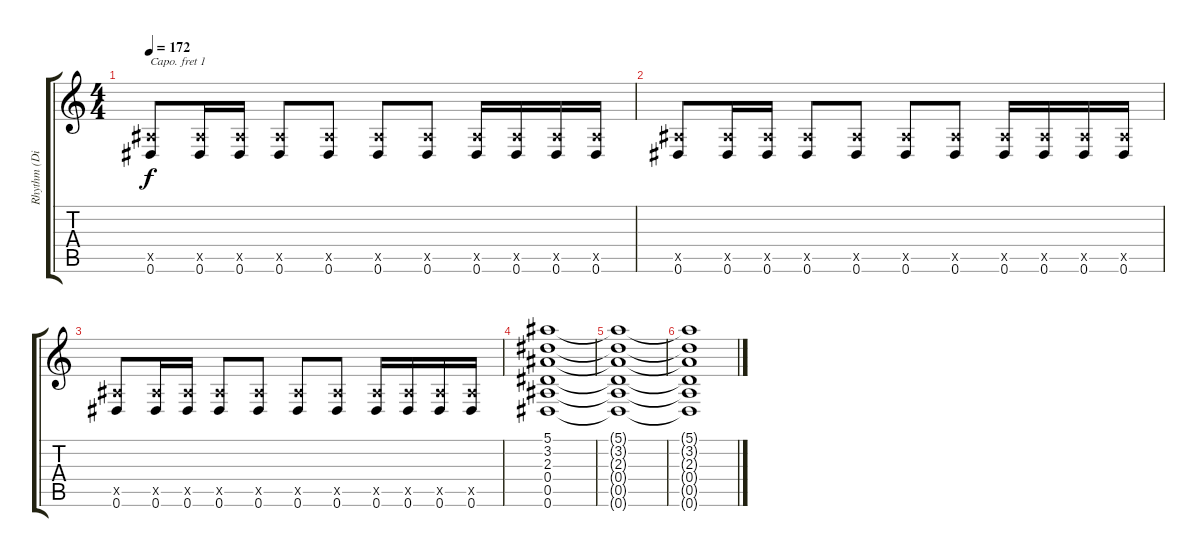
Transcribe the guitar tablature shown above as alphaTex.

\track ("Rhythm (Distorted)" "Rhythm (Di") {instrument distortionguitar}
\staff {score tabs}
\capo 1
\tuning (E4 B3 G3 D3 A2 D2) {hide}
\ts (4 4)
\tempo 172
\clef g2
\ks c
(0.5{x} 0.6).8{dy f} (0.5{x} 0.6).16 (0.5{x} 0.6).16 (0.5{x} 0.6).8 (0.5{x} 0.6).8 (0.5{x} 0.6).8 (0.5{x} 0.6).8 (0.5{x} 0.6).16 (0.5{x} 0.6).16 (0.5{x} 0.6).16 (0.5{x} 0.6).16 |
(0.5{x} 0.6).8 (0.5{x} 0.6).16 (0.5{x} 0.6).16 (0.5{x} 0.6).8 (0.5{x} 0.6).8 (0.5{x} 0.6).8 (0.5{x} 0.6).8 (0.5{x} 0.6).16 (0.5{x} 0.6).16 (0.5{x} 0.6).16 (0.5{x} 0.6).16 |
(0.5{x} 0.6).8 (0.5{x} 0.6).16 (0.5{x} 0.6).16 (0.5{x} 0.6).8 (0.5{x} 0.6).8 (0.5{x} 0.6).8 (0.5{x} 0.6).8 (0.5{x} 0.6).16 (0.5{x} 0.6).16 (0.5{x} 0.6).16 (0.5{x} 0.6).16 |
(5.1 3.2 2.3 0.4 0.5 0.6).1 |
(5.1{t} 3.2{t} 2.3{t} 0.4{t} 0.5{t} 0.6{t}).1 |
(5.1{t} 3.2{t} 2.3{t} 0.4{t} 0.5{t} 0.6{t}).1
